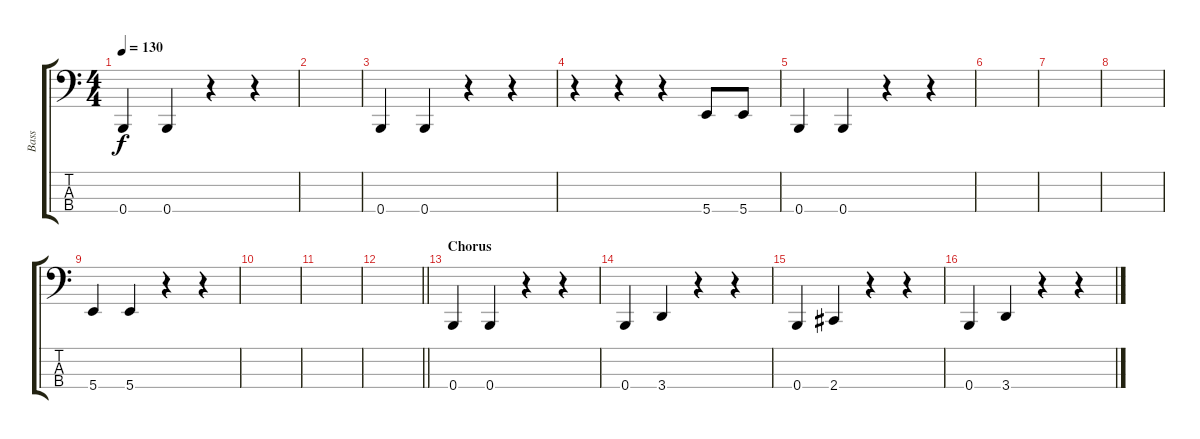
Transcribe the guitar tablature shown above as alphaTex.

\track ("Bass" "Bass") {instrument electricbassfinger}
\staff {score tabs}
\tuning (E2 B1 Gb1 B0) {hide}
\ts (4 4)
\tempo 130
\clef f4
\ks c
0.4.4{dy f} 0.4.4 r.4 r.4 |
|
0.4.4 0.4.4 r.4 r.4 |
r.4 r.4 r.4 5.4.8 5.4.8 |
0.4.4 0.4.4 r.4 r.4 |
|
|
|
5.4.4 5.4.4 r.4 r.4 |
|
|
\barLineRight lightlight
|
\section ("" "Chorus")
0.4.4 0.4.4 r.4 r.4 |
0.4.4 3.4.4 r.4 r.4 |
0.4.4 2.4.4 r.4 r.4 |
0.4.4 3.4.4 r.4 r.4
